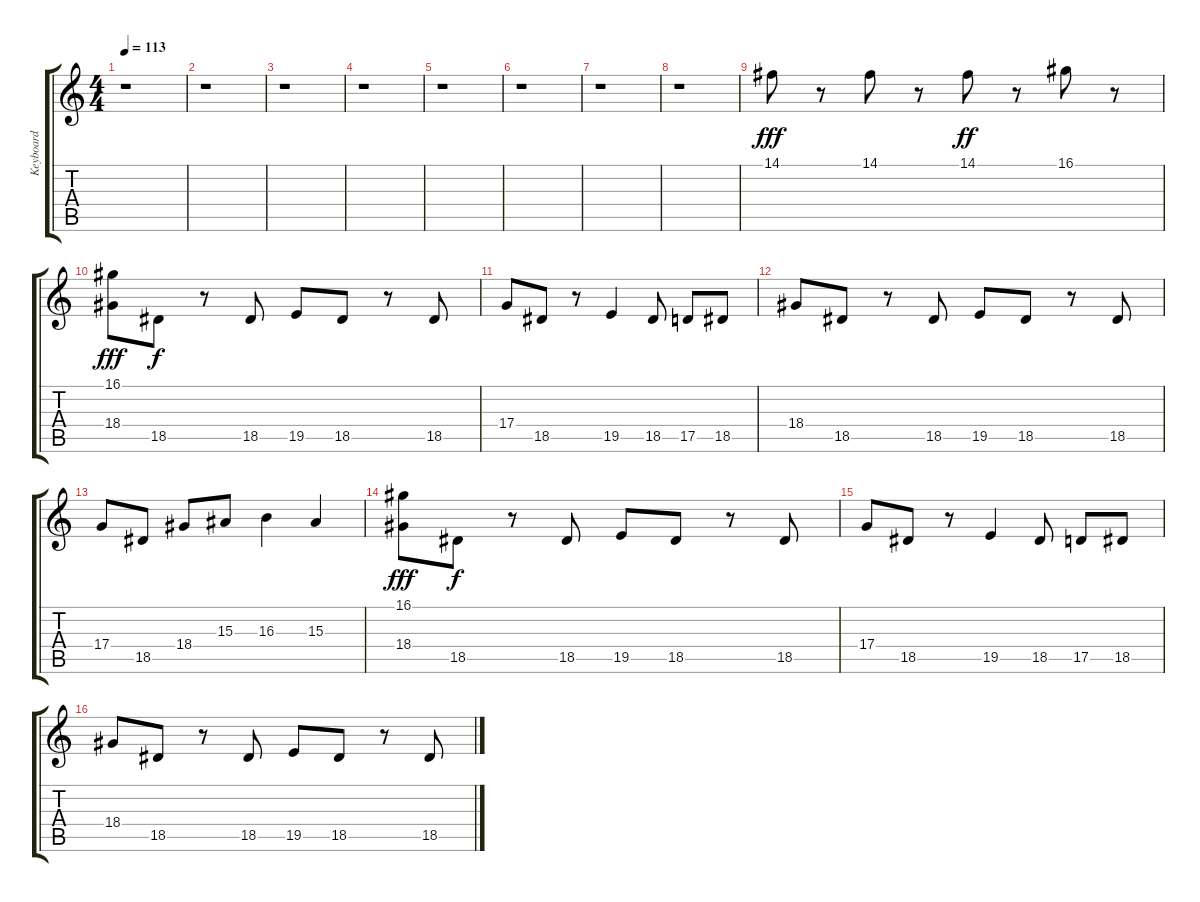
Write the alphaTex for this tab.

\track ("Keyboard" "Keyboard") {instrument brasssection}
\staff {score tabs}
\tuning (E4 B3 G3 D3 A2 E2) {hide}
\ts (4 4)
\tempo 113
\clef g2
\ks c
r.1{dy f} |
r.1 |
r.1 |
r.1 |
r.1 |
r.1 |
r.1 |
r.1 |
14.1.8{dy fff} r.8 14.1.8 r.8 14.1.8{dy ff} r.8 16.1.8 r.8 |
(16.1 18.4).8{dy fff} 18.5.8{dy f} r.8 18.5.8 19.5.8 18.5.8 r.8 18.5.8 |
17.4.8 18.5.8 r.8 19.5.4 18.5.8 17.5.8 18.5.8 |
18.4.8 18.5.8 r.8 18.5.8 19.5.8 18.5.8 r.8 18.5.8 |
17.4.8 18.5.8 18.4.8 15.3.8 16.3.4 15.3.4 |
(16.1 18.4).8{dy fff} 18.5.8{dy f} r.8 18.5.8 19.5.8 18.5.8 r.8 18.5.8 |
17.4.8 18.5.8 r.8 19.5.4 18.5.8 17.5.8 18.5.8 |
18.4.8 18.5.8 r.8 18.5.8 19.5.8 18.5.8 r.8 18.5.8
